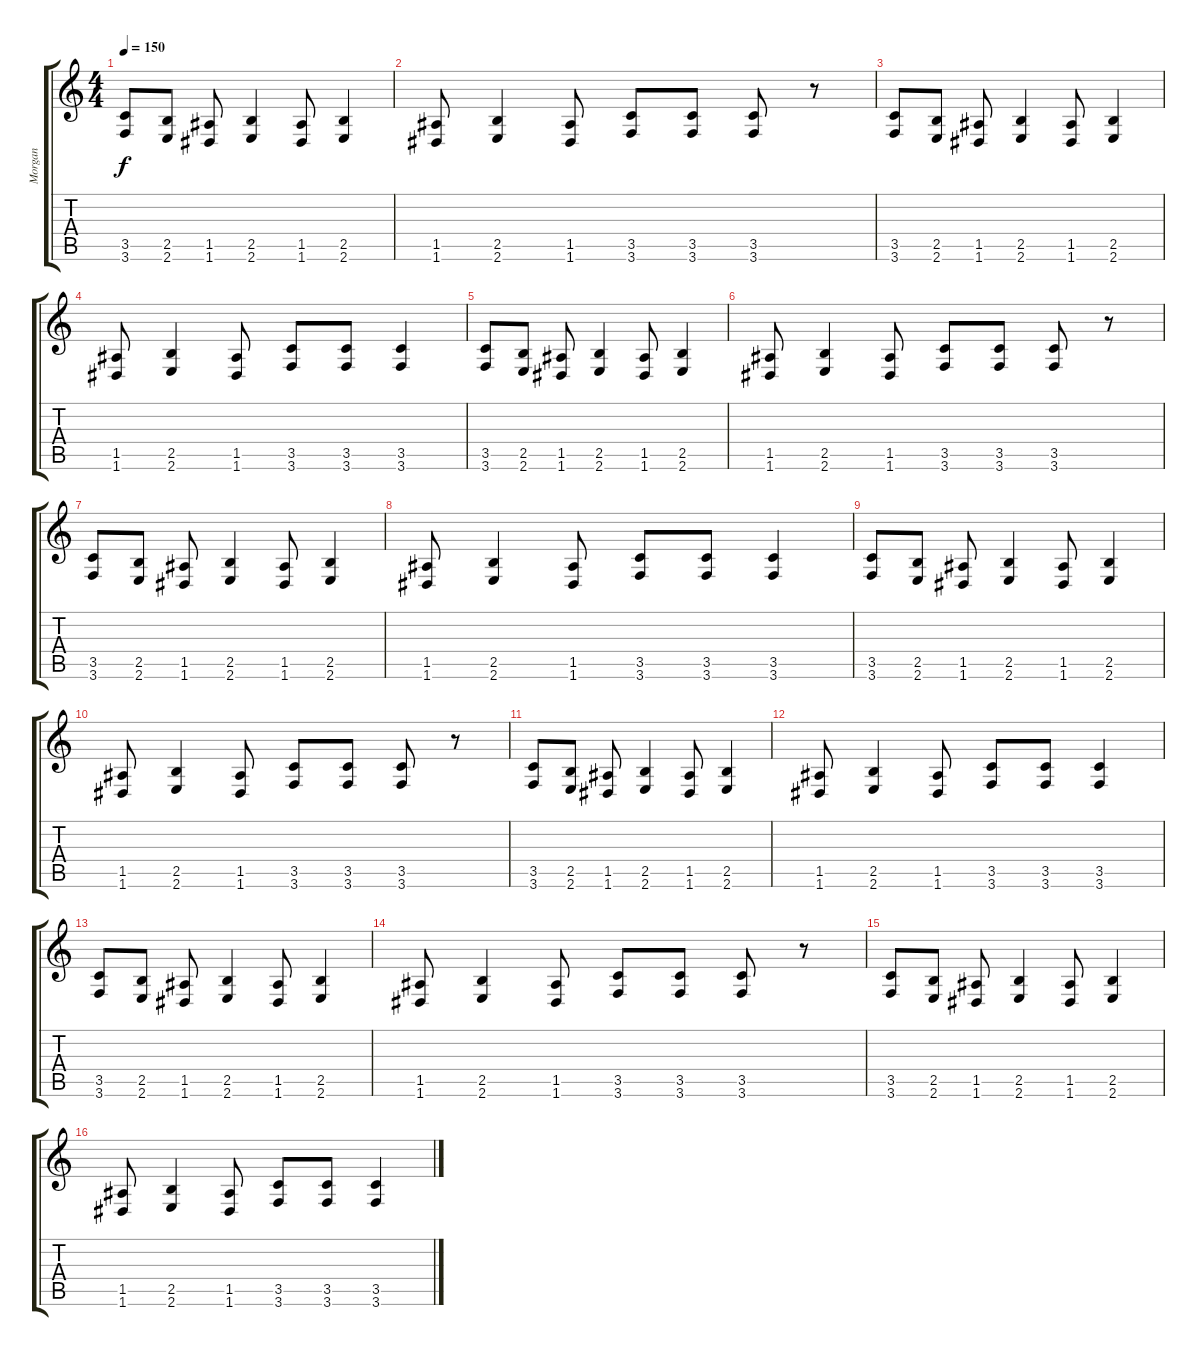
\track ("Morgan" "Morgan") {instrument distortionguitar}
\staff {score tabs}
\tuning (E4 B3 G3 D3 A2 D2) {hide}
\ts (4 4)
\tempo 150
\clef g2
\ks c
(3.5 3.6).8{dy f} (2.5 2.6).8 (1.5 1.6).8 (2.5 2.6).4 (1.5 1.6).8 (2.5 2.6).4 |
(1.5 1.6).8 (2.5 2.6).4 (1.5 1.6).8 (3.5 3.6).8 (3.5 3.6).8 (3.5 3.6).8 r.8 |
(3.5 3.6).8 (2.5 2.6).8 (1.5 1.6).8 (2.5 2.6).4 (1.5 1.6).8 (2.5 2.6).4 |
(1.5 1.6).8 (2.5 2.6).4 (1.5 1.6).8 (3.5 3.6).8 (3.5 3.6).8 (3.5 3.6).4 |
(3.5 3.6).8 (2.5 2.6).8 (1.5 1.6).8 (2.5 2.6).4 (1.5 1.6).8 (2.5 2.6).4 |
(1.5 1.6).8 (2.5 2.6).4 (1.5 1.6).8 (3.5 3.6).8 (3.5 3.6).8 (3.5 3.6).8 r.8 |
(3.5 3.6).8 (2.5 2.6).8 (1.5 1.6).8 (2.5 2.6).4 (1.5 1.6).8 (2.5 2.6).4 |
(1.5 1.6).8 (2.5 2.6).4 (1.5 1.6).8 (3.5 3.6).8 (3.5 3.6).8 (3.5 3.6).4 |
(3.5 3.6).8 (2.5 2.6).8 (1.5 1.6).8 (2.5 2.6).4 (1.5 1.6).8 (2.5 2.6).4 |
(1.5 1.6).8 (2.5 2.6).4 (1.5 1.6).8 (3.5 3.6).8 (3.5 3.6).8 (3.5 3.6).8 r.8 |
(3.5 3.6).8 (2.5 2.6).8 (1.5 1.6).8 (2.5 2.6).4 (1.5 1.6).8 (2.5 2.6).4 |
(1.5 1.6).8 (2.5 2.6).4 (1.5 1.6).8 (3.5 3.6).8 (3.5 3.6).8 (3.5 3.6).4 |
(3.5 3.6).8 (2.5 2.6).8 (1.5 1.6).8 (2.5 2.6).4 (1.5 1.6).8 (2.5 2.6).4 |
(1.5 1.6).8 (2.5 2.6).4 (1.5 1.6).8 (3.5 3.6).8 (3.5 3.6).8 (3.5 3.6).8 r.8 |
(3.5 3.6).8 (2.5 2.6).8 (1.5 1.6).8 (2.5 2.6).4 (1.5 1.6).8 (2.5 2.6).4 |
(1.5 1.6).8 (2.5 2.6).4 (1.5 1.6).8 (3.5 3.6).8 (3.5 3.6).8 (3.5 3.6).4
